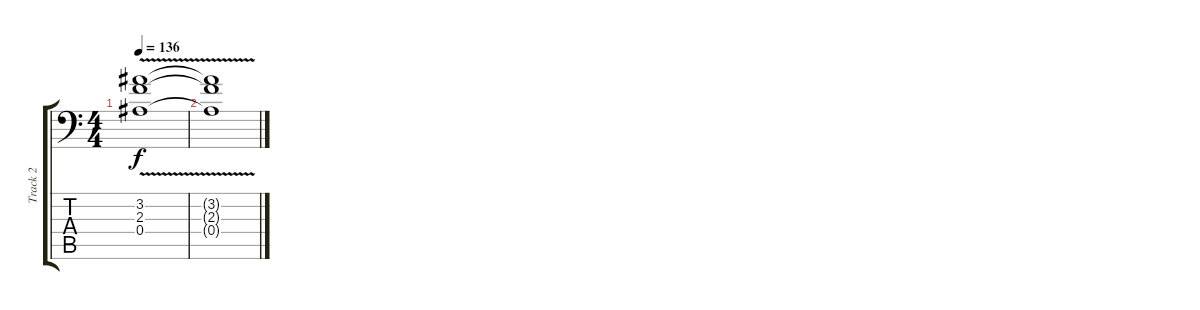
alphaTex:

\track ("Track 2" "Track 2") {instrument distortionguitar}
\staff {score tabs}
\tuning (C4 G3 Eb3 Bb2 F2 Bb1) {hide}
\ts (4 4)
\tempo 136
\clef f4
\ks c
(3.2{v t} 2.3{v t} 0.4{v t}).1{dy f} |
(3.2{t} 2.3{t} 0.4{t}).1
